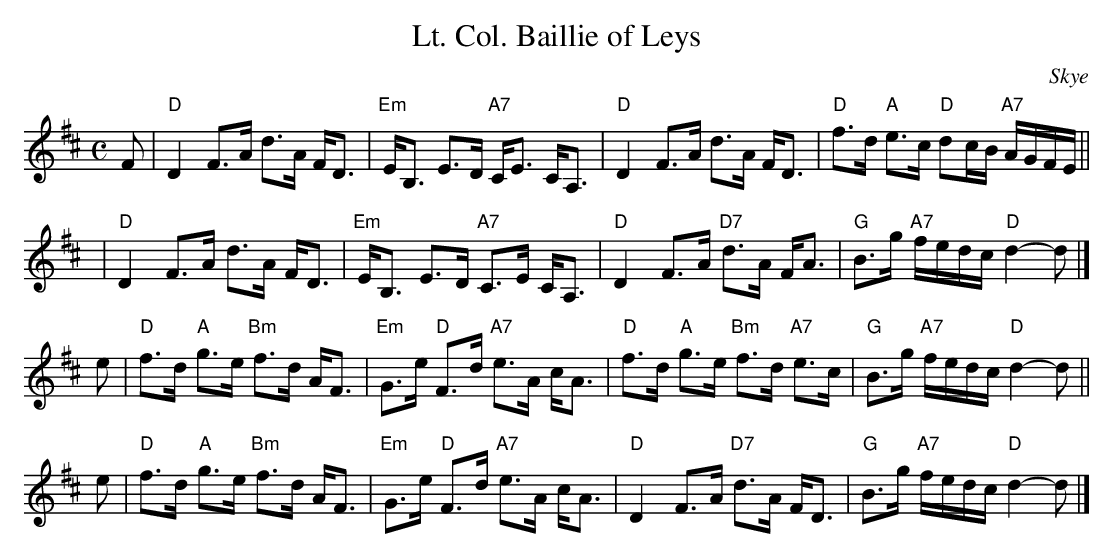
X:1
T: Lt. Col. Baillie of Leys
O: Skye
M: C
L: 1/16
K: D
F2 \
| "D"D4 F3A d3A FD3 | "Em"EB,3 E3D "A7"CE3 CA,3 \
| "D"D4 F3A d3A FD3 | "D"f3d "A"e3c "D"d2cB "A7"AGFE ||
y2 \
| "D"D4 F3A d3A FD3 | "Em"EB,3 E3D "A7"C3E CA,3 \
| "D"D4 F3A "D7"d3A FA3 | "G"B3g "A7"fedc "D"d4- d2 |]
e2 \
| "D"f3d "A"g3e "Bm"f3d AF3 | "Em"G3e "D"F3d "A7"e3A cA3 \
| "D"f3d "A"g3e "Bm"f3d "A7"e3c | "G"B3g "A7"fedc "D"d4- d2 ||
e2 \
| "D"f3d "A"g3e "Bm"f3d AF3 | "Em"G3e "D"F3d "A7"e3A cA3 \
| "D"D4 F3A "D7"d3A FD3 | "G"B3g "A7"fedc "D"d4- d2 |]
